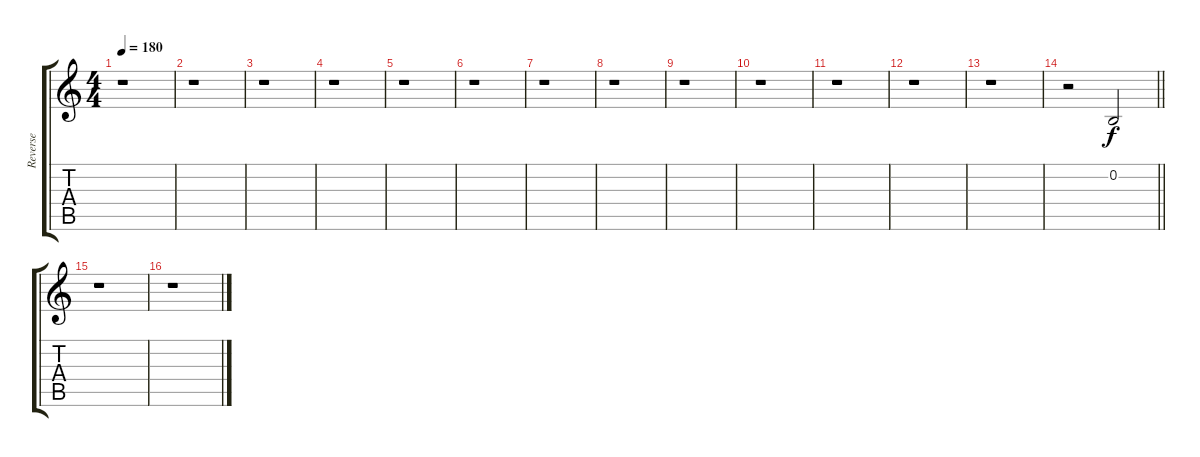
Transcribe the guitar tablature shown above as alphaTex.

\track ("Reverse" "Reverse") {instrument reversecymbal}
\staff {score tabs}
\tuning (E4 B3 G3 D3 A2 E2) {hide}
\ts (4 4)
\tempo 180
\clef g2
\ks c
r.1{dy f instrument reversecymbal} |
r.1 |
r.1 |
r.1 |
r.1 |
r.1 |
r.1 |
r.1 |
r.1 |
r.1 |
r.1 |
r.1 |
r.1 |
\barLineRight lightlight
r.2 0.2.2 |
r.1 |
r.1
